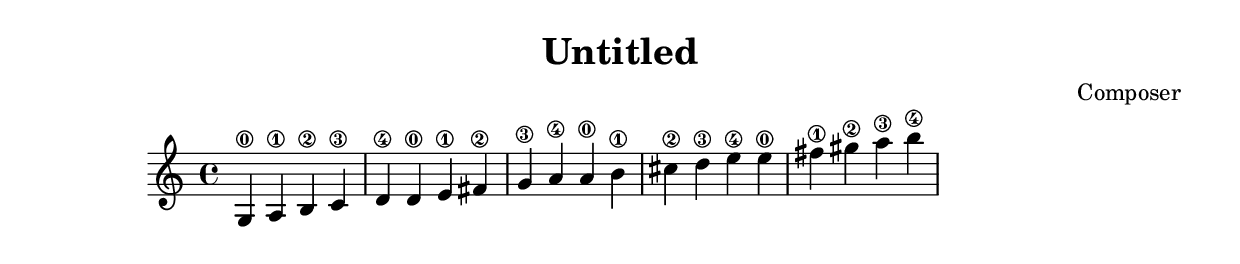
\header {
  title = "Untitled"
  composer = "Composer"
}

\score {
{



g4\0 a\1 b\2 c'\3 |
d'\4 d'\0 e'\1 fis'\2|
g'\3 a'\4 a'\0 b'\1 |
cis''\2 d''\3 e''\4 e''\0 |
fis''\1 gis''\2 a''\3 b''\4
}
}
